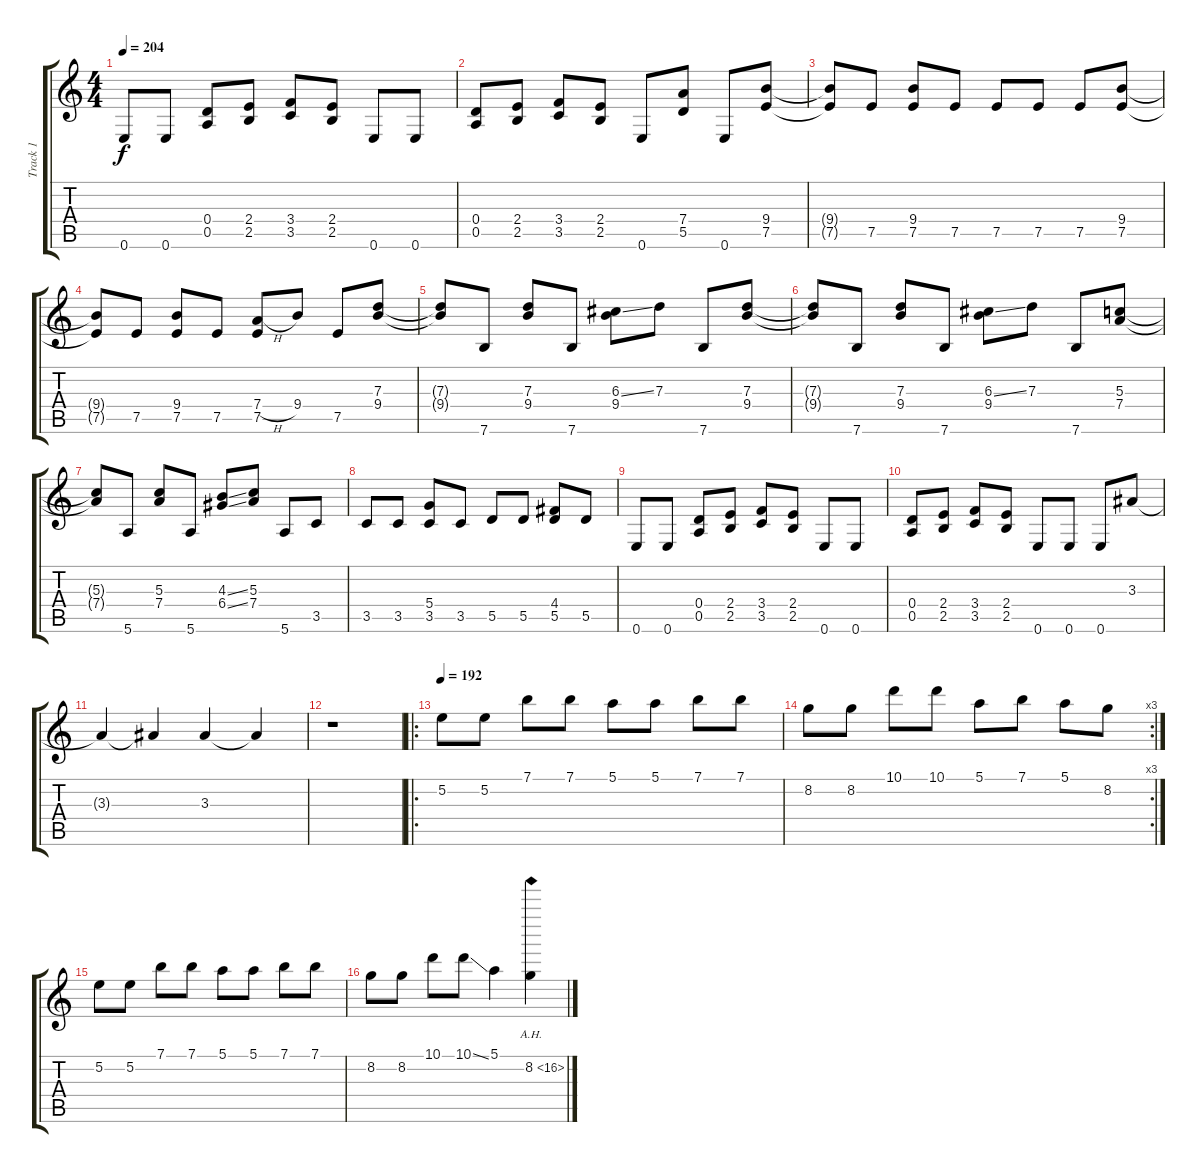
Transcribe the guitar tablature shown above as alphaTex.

\track ("Track 1" "Track 1") {instrument distortionguitar}
\staff {score tabs}
\tuning (E4 B3 G3 D3 A2 E2) {hide}
\ts (4 4)
\tempo 204
\clef g2
\ks c
0.6.8{dy f} 0.6.8 (0.4 0.5).8 (2.4 2.5).8 (3.4 3.5).8 (2.4 2.5).8 0.6.8 0.6.8 |
(0.4 0.5).8 (2.4 2.5).8 (3.4 3.5).8 (2.4 2.5).8 0.6.8 (7.4 5.5).8 0.6.8 (9.4 7.5).8 |
(9.4{t} 7.5{t}).8 7.5.8 (9.4 7.5).8 7.5.8 7.5.8 7.5.8 7.5.8 (9.4 7.5).8 |
(9.4{t} 7.5{t}).8 7.5.8 (9.4 7.5).8 7.5.8 (7.4{h} 7.5).8 9.4.8 7.5.8 (7.3 9.4).8 |
(7.3{t} 9.4{t}).8 7.6.8 (7.3 9.4).8 7.6.8 (6.3{ss} 9.4).8 7.3.8 7.6.8 (7.3 9.4).8 |
(7.3{t} 9.4{t}).8 7.6.8 (7.3 9.4).8 7.6.8 (6.3{ss} 9.4).8 7.3.8 7.6.8 (5.3 7.4).8 |
(5.3{t} 7.4{t}).8 5.6.8 (5.3 7.4).8 5.6.8 (4.3{ss} 6.4{ss}).8 (5.3 7.4).8 5.6.8 3.5.8 |
3.5.8 3.5.8 (5.4 3.5).8 3.5.8 5.5.8 5.5.8 (4.4 5.5).8 5.5.8 |
0.6.8 0.6.8 (0.4 0.5).8 (2.4 2.5).8 (3.4 3.5).8 (2.4 2.5).8 0.6.8 0.6.8 |
(0.4 0.5).8 (2.4 2.5).8 (3.4 3.5).8 (2.4 2.5).8 0.6.8 0.6.8 0.6.8 3.3.8 |
3.3{t}.4 3.3{t}.4 3.3.4 3.3{t}.4 |
r.1 |
\ro
\tempo 192
5.2.8 5.2.8{txt ""} 7.1.8 7.1.8 5.1.8 5.1.8 7.1.8 7.1.8 |
\rc 3
8.2.8 8.2.8 10.1.8 10.1.8 5.1.8 7.1.8 5.1.8 8.2.8 |
5.2.8 5.2.8 7.1.8 7.1.8 5.1.8 5.1.8 7.1.8 7.1.8 |
8.2.8 8.2.8 10.1.8 10.1{ss}.8 5.1.4 8.2{ah 8}.4
